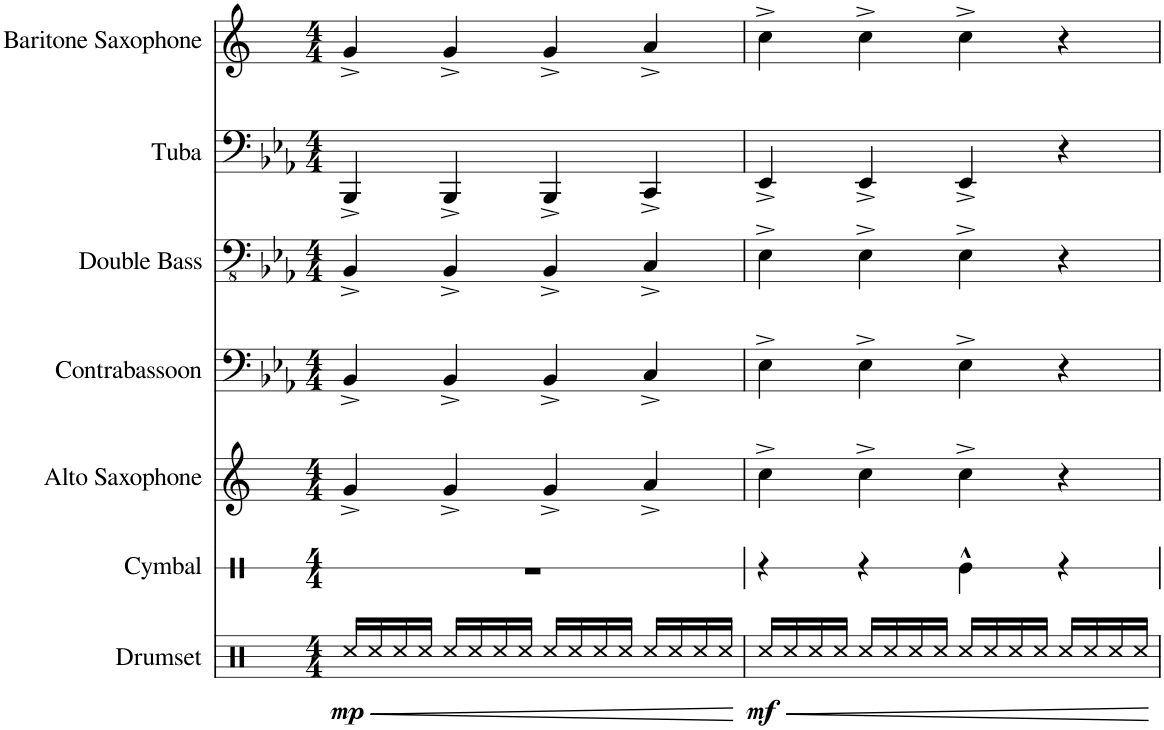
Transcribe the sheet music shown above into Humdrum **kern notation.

**kern	**dynam	**kern	**kern	**kern	**kern	**kern	**kern
*part7	*part7	*part6	*part5	*part4	*part3	*part2	*part1
*staff7	*staff7	*staff6	*staff5	*staff4	*staff3	*staff2	*staff1
*I"Drumset	*	*I"Cymbal	*I"Alto Saxophone	*I"Contrabassoon	*I"Double Bass	*I"Tuba	*I"Baritone Saxophone
*I'Drs.	*	*I'Cym.	*I'A. Sax.	*I'Cbsn.	*I'Db.	*I'Tba.	*I'Bar. Sax.
*	*	*stria1	*	*	*	*	*
*clefX	*	*clefX	*clefG2	*clefF4	*clefFv4	*clefF4	*clefG2
*	*	*	*Trd5c9	*Trd7c12	*Trd7c12	*	*Trd12c21
*k[]	*	*k[]	*k[]	*k[b-e-a-]	*k[b-e-a-]	*k[b-e-a-]	*k[]
*M4/4	*	*M4/4	*M4/4	*M4/4	*M4/4	*M4/4	*M4/4
=1	=1	=1	=1	=1	=1	=1	=1
!	!LO:HP:b	!	!	!	!	!	!
!	!LO:DY:n=1:b	!	!	!	!	!	!
16Rcc/LL	< mp	1r	4g^/	4BB-^/	4BBB-^/	4BBB-^/	4g^/
16Rcc/	.	.	.	.	.	.	.
16Rcc/	.	.	.	.	.	.	.
16Rcc/JJ	.	.	.	.	.	.	.
16Rcc/LL	.	.	4g^/	4BB-^/	4BBB-^/	4BBB-^/	4g^/
16Rcc/	.	.	.	.	.	.	.
16Rcc/	.	.	.	.	.	.	.
16Rcc/JJ	.	.	.	.	.	.	.
16Rcc/LL	.	.	4g^/	4BB-^/	4BBB-^/	4BBB-^/	4g^/
16Rcc/	.	.	.	.	.	.	.
16Rcc/	.	.	.	.	.	.	.
16Rcc/JJ	.	.	.	.	.	.	.
16Rcc/LL	.	.	4a^/	4C^/	4CC^/	4CC^/	4a^/
16Rcc/	.	.	.	.	.	.	.
16Rcc/	.	.	.	.	.	.	.
16Rcc/JJ	.	.	.	.	.	.	.
.	[	.	.	.	.	.	.
=2	=2	=2	=2	=2	=2	=2	=2
!	!LO:HP:b	!	!	!	!	!	!
!	!LO:DY:n=1:b	!	!	!	!	!	!
16Rcc/LL	< mf	4r	4cc^\	4E-^\	4EE-^\	4EE-^/	4cc^\
16Rcc/	.	.	.	.	.	.	.
16Rcc/	.	.	.	.	.	.	.
16Rcc/JJ	.	.	.	.	.	.	.
16Rcc/LL	.	4r	4cc^\	4E-^\	4EE-^\	4EE-^/	4cc^\
16Rcc/	.	.	.	.	.	.	.
16Rcc/	.	.	.	.	.	.	.
16Rcc/JJ	.	.	.	.	.	.	.
16Rcc/LL	.	4Re^^\	4cc^\	4E-^\	4EE-^\	4EE-^/	4cc^\
16Rcc/	.	.	.	.	.	.	.
16Rcc/	.	.	.	.	.	.	.
16Rcc/JJ	.	.	.	.	.	.	.
16Rcc/LL	.	4r	4r	4r	4r	4r	4r
16Rcc/	.	.	.	.	.	.	.
16Rcc/	.	.	.	.	.	.	.
16Rcc/JJ	.	.	.	.	.	.	.
.	[	.	.	.	.	.	.
=	=	=	=	=	=	=	=
*-	*-	*-	*-	*-	*-	*-	*-
